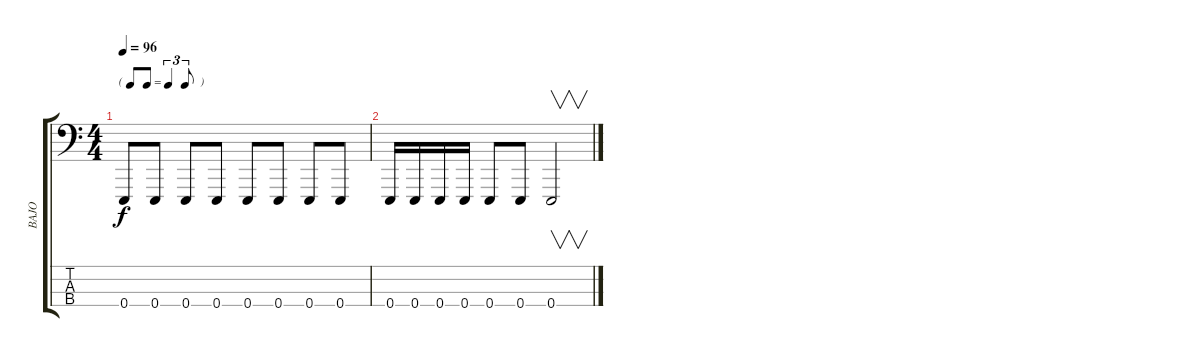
\track ("BAJO" "BAJO") {instrument churchorgan}
\staff {score tabs}
\tuning (G2 D2 A1 E1) {hide}
\ts (4 4)
\tf triplet8th
\tempo 96
\clef f4
\ks c
0.4.8{dy f} 0.4.8 0.4.8 0.4.8 0.4.8 0.4.8 0.4.8 0.4.8 |
0.4.16 0.4.16 0.4.16 0.4.16 0.4.8 0.4.8 0.4.2{v}
